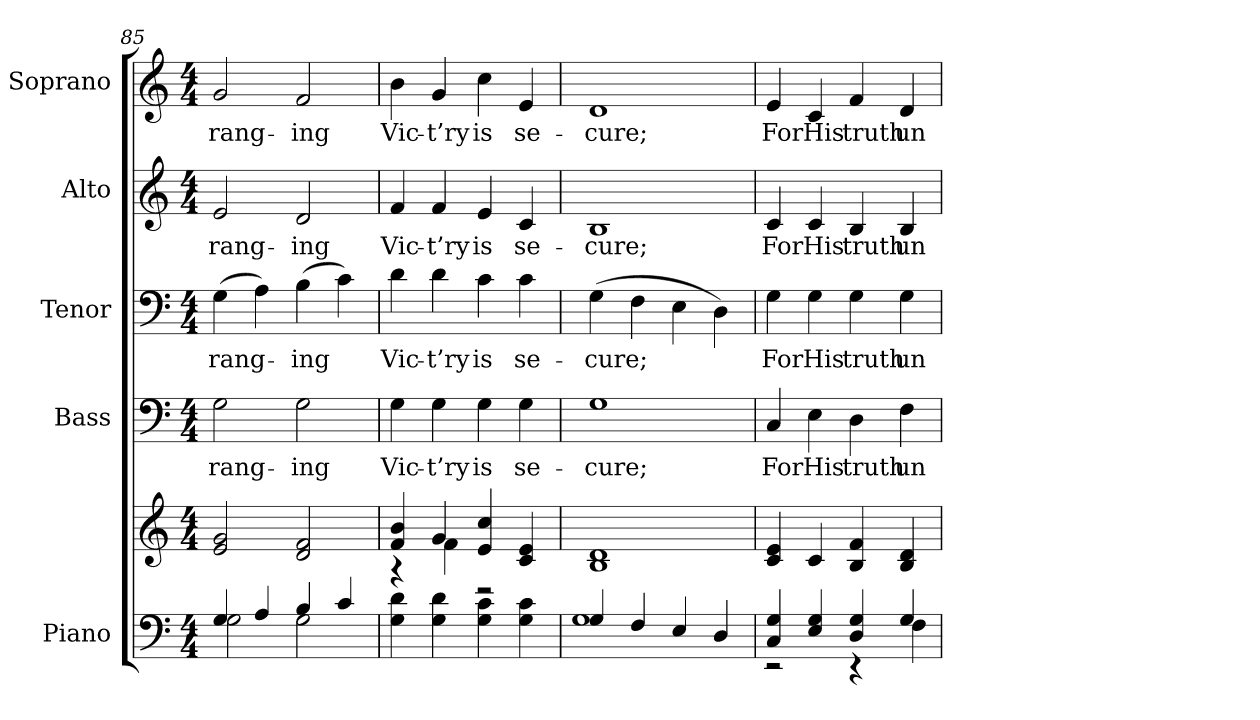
**kern	**kern	**kern	**text	**kern	**text	**kern	**text	**kern	**text
*part5	*part5	*part4	*part4	*part3	*part3	*part2	*part2	*part1	*part1
*staff6	*staff5	*staff4	*staff4	*staff3	*staff3	*staff2	*staff2	*staff1	*staff1
*I"Piano	*	*I"Bass	*	*I"Tenor	*	*I"Alto	*	*I"Soprano	*
*I'Pno.	*	*I'B.	*	*I'T.	*	*I'A.	*	*I'S.	*
*clefF4	*clefG2	*clefF4	*	*clefF4	*	*clefG2	*	*clefG2	*
*k[]	*k[]	*k[]	*	*k[]	*	*k[]	*	*k[]	*
*C:	*C:	*C:	*	*C:	*	*C:	*	*C:	*
*M4/4	*M4/4	*M4/4	*	*M4/4	*	*M4/4	*	*M4/4	*
=85	=85	=85	=85	=85	=85	=85	=85	=85	=85
*^	*	*	*	*	*	*	*	*	*
!	!	!	!	!LO:LY:b:color=#000000	!	!	!	!	!	!
!	!	!	!	!	!	!LO:LY:b:color=#000000	!	!	!	!
!	!	!	!	!	!	!	!	!LO:LY:b:color=#000000	!	!
!	!	!	!	!	!	!	!	!	!	!LO:LY:b:color=#000000
4Gi/	2Gi\	2ei/ 2gi	2Gi\	rang-	(4Gi\	rang-	2ei/	rang-	2gi/	rang-
4Ai/	.	.	.	.	4Ai\)	.	.	.	.	.
!	!	!	!	!LO:LY:b:color=#000000	!	!	!	!	!	!
!	!	!	!	!	!	!LO:LY:b:color=#000000	!	!	!	!
!	!	!	!	!	!	!	!	!LO:LY:b:color=#000000	!	!
!	!	!	!	!	!	!	!	!	!	!LO:LY:b:color=#000000
4Bi/	2Gi\	2di/ 2fi	2Gi\	-ing	(4Bi\	-ing	2di/	-ing	2fi/	-ing
4ci/	.	.	.	.	4ci\)	.	.	.	.	.
*v	*v	*	*	*	*	*	*	*	*	*
!!LO:PB:g=z
=86	=86	=86	=86	=86	=86	=86	=86	=86	=86
*	*^	*	*	*	*	*	*	*	*
!	!	!	!	!LO:LY:b:color=#000000	!	!	!	!	!	!
!	!	!	!	!	!	!LO:LY:b:color=#000000	!	!	!	!
!	!	!	!	!	!	!	!	!LO:LY:b:color=#000000	!	!
!	!	!	!	!	!	!	!	!	!	!LO:LY:b:color=#000000
4Gi\ 4di	4fi/ 4bi	4r	4Gi\	Vic-	4di\	Vic-	4fi/	Vic-	4bi\	Vic-
!	!	!	!	!LO:LY:b:color=#000000	!	!	!	!	!	!
!	!	!	!	!	!	!LO:LY:b:color=#000000	!	!	!	!
!	!	!	!	!	!	!	!	!LO:LY:b:color=#000000	!	!
!	!	!	!	!	!	!	!	!	!	!LO:LY:b:color=#000000
4Gi\ 4di	4gi/	4fi\	4Gi\	-t’ry	4di\	-t’ry	4fi/	-t’ry	4gi/	-t’ry
!	!	!	!	!LO:LY:b:color=#000000	!	!	!	!	!	!
!	!	!	!	!	!	!LO:LY:b:color=#000000	!	!	!	!
!	!	!	!	!	!	!	!	!LO:LY:b:color=#000000	!	!
!	!	!	!	!	!	!	!	!	!	!LO:LY:b:color=#000000
4Gi\ 4ci	4ei/ 4cci	2r	4Gi\	is	4ci\	is	4ei/	is	4cci\	is
!	!	!	!	!LO:LY:b:color=#000000	!	!	!	!	!	!
!	!	!	!	!	!	!LO:LY:b:color=#000000	!	!	!	!
!	!	!	!	!	!	!	!	!LO:LY:b:color=#000000	!	!
!	!	!	!	!	!	!	!	!	!	!LO:LY:b:color=#000000
4Gi\ 4ci	4ci/ 4ei	.	4Gi\	se-	4ci\	se-	4ci/	se-	4ei/	se-
*	*v	*v	*	*	*	*	*	*	*	*
=87	=87	=87	=87	=87	=87	=87	=87	=87	=87
*^	*	*	*	*	*	*	*	*	*
!	!	!	!	!LO:LY:b:color=#000000	!	!	!	!	!	!
!	!	!	!	!	!	!LO:LY:b:color=#000000	!	!	!	!
!	!	!	!	!	!	!	!	!LO:LY:b:color=#000000	!	!
!	!	!	!	!	!	!	!	!	!	!LO:LY:b:color=#000000
4Gi/	1Gi	1Bi 1di	1Gi	-cure;	(4Gi\	-cure;	1Bi	-cure;	1di	-cure;
4Fi/	.	.	.	.	4Fi\	.	.	.	.	.
4Ei/	.	.	.	.	4Ei\	.	.	.	.	.
4Di/	.	.	.	.	4Di\)	.	.	.	.	.
=88	=88	=88	=88	=88	=88	=88	=88	=88	=88	=88
!	!	!	!	!LO:LY:b:color=#000000	!	!	!	!	!	!
!	!	!	!	!	!	!LO:LY:b:color=#000000	!	!	!	!
!	!	!	!	!	!	!	!	!LO:LY:b:color=#000000	!	!
!	!	!	!	!	!	!	!	!	!	!LO:LY:b:color=#000000
4Ci/ 4Gi	2r	4ci/ 4ei	4Ci/	For	4Gi\	For	4ci/	For	4ei/	For
!	!	!	!	!LO:LY:b:color=#000000	!	!	!	!	!	!
!	!	!	!	!	!	!LO:LY:b:color=#000000	!	!	!	!
!	!	!	!	!	!	!	!	!LO:LY:b:color=#000000	!	!
!	!	!	!	!	!	!	!	!	!	!LO:LY:b:color=#000000
4Ei/ 4Gi	.	4ci/	4Ei\	His	4Gi\	His	4ci/	His	4ci/	His
!	!	!	!	!LO:LY:b:color=#000000	!	!	!	!	!	!
!	!	!	!	!	!	!LO:LY:b:color=#000000	!	!	!	!
!	!	!	!	!	!	!	!	!LO:LY:b:color=#000000	!	!
!	!	!	!	!	!	!	!	!	!	!LO:LY:b:color=#000000
4Di/ 4Gi	4r	4Bi/ 4fi	4Di\	truth	4Gi\	truth	4Bi/	truth	4fi/	truth
!	!	!	!	!LO:LY:b:color=#000000	!	!	!	!	!	!
!	!	!	!	!	!	!LO:LY:b:color=#000000	!	!	!	!
!	!	!	!	!	!	!	!	!LO:LY:b:color=#000000	!	!
!	!	!	!	!	!	!	!	!	!	!LO:LY:b:color=#000000
4Gi/	4Fi\	4Bi/ 4di	4Fi\	un-	4Gi\	un-	4Bi/	un-	4di/	un-
*v	*v	*	*	*	*	*	*	*	*	*
=	=	=	=	=	=	=	=	=	=
*-	*-	*-	*-	*-	*-	*-	*-	*-	*-
